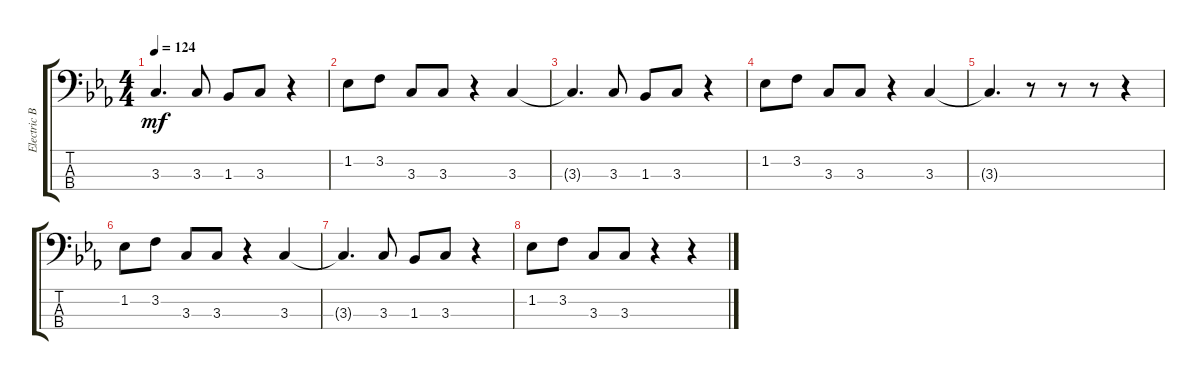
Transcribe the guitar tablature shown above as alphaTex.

\track ("Electric Bass" "Electric B") {instrument electricbassfinger}
\staff {score tabs}
\tuning (G2 D2 A1 E1) {hide}
\ts (4 4)
\tempo 124
\clef f4
\ks eb
3.3{t}.4{d dy mf} 3.3.8 1.3.8 3.3.8 r.4 |
1.2.8 3.2.8 3.3.8 3.3.8 r.4 3.3.4 |
3.3{t}.4{d} 3.3.8 1.3.8 3.3.8 r.4 |
1.2.8 3.2.8 3.3.8 3.3.8 r.4 3.3.4 |
3.3{t}.4{d} r.8 r.8 r.8 r.4 |
1.2.8 3.2.8 3.3.8 3.3.8 r.4 3.3.4 |
3.3{t}.4{d} 3.3.8 1.3.8 3.3.8 r.4 |
1.2.8 3.2.8 3.3.8 3.3.8 r.4 r.4
